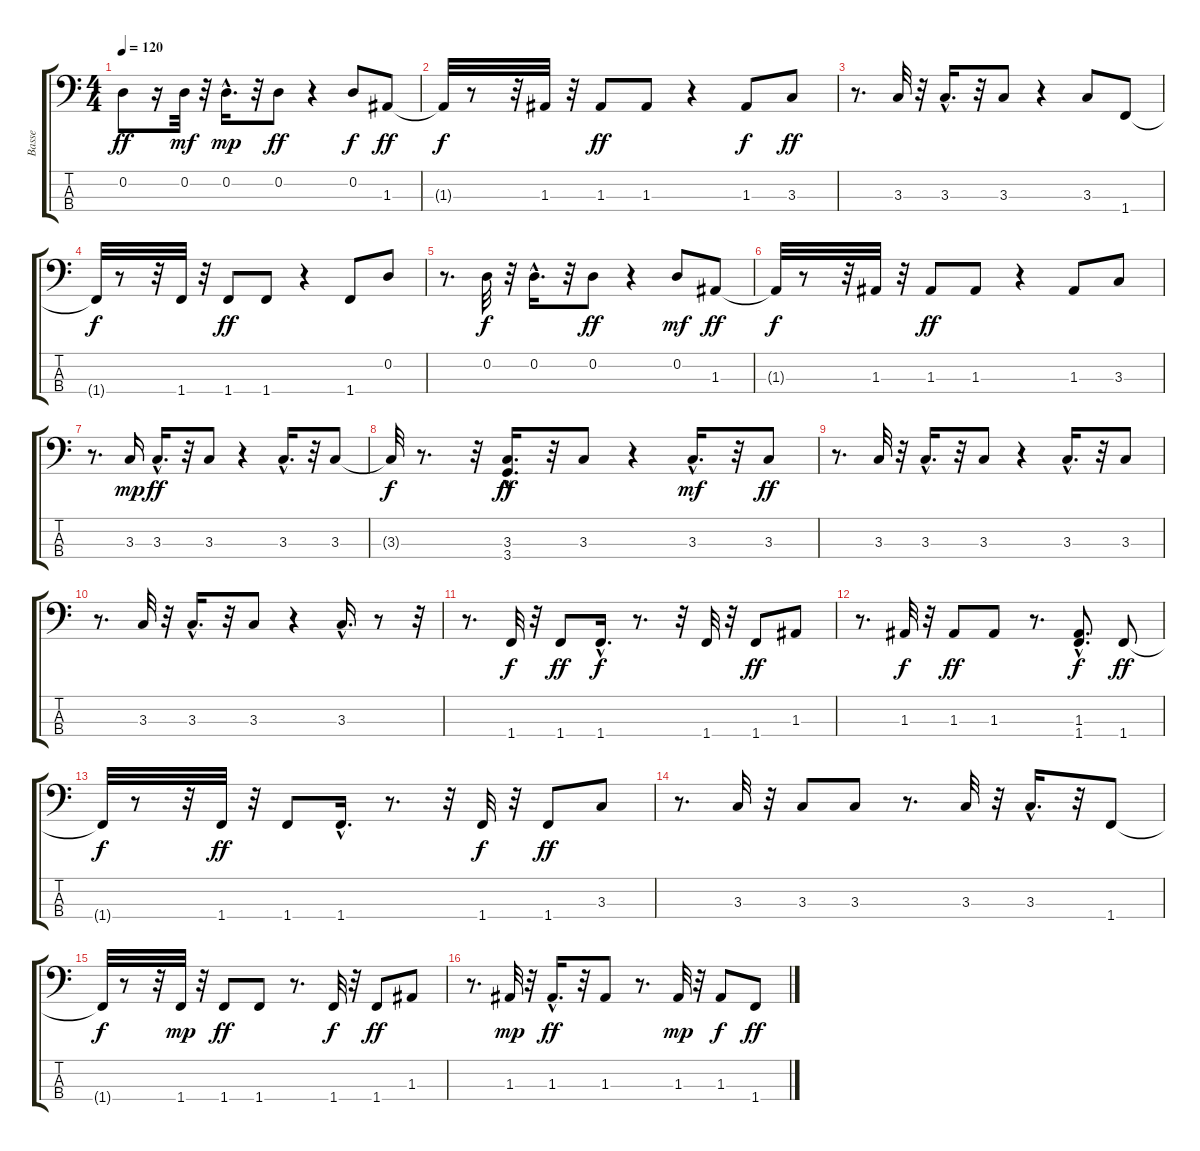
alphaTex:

\track ("Basse" "Basse") {instrument electricbassfinger}
\staff {score tabs}
\tuning (G2 D2 A1 E1) {hide}
\ts (4 4)
\tempo 120
\clef f4
\ks c
0.2.8{dy ff} r.16 0.2.32{dy mf} r.32 0.2{hac}.16{d dy mp} r.32 0.2.8{dy ff} r.4 0.2.8{dy f} 1.3.8{dy ff} |
1.3{t}.32{dy f} r.8 r.32 1.3.32 r.32 1.3.8{dy ff} 1.3.8 r.4 1.3.8{dy f} 3.3.8{dy ff} |
r.8{d} 3.3.32 r.32 3.3{hac}.16{d} r.32 3.3.8 r.4 3.3.8 1.4.8 |
1.4{t}.32{dy f} r.8 r.32 1.4.32 r.32 1.4.8{dy ff} 1.4.8 r.4 1.4.8 0.2.8 |
r.8{d} 0.2.32{dy f} r.32 0.2{hac}.16{d} r.32 0.2.8{dy ff} r.4 0.2.8{dy mf} 1.3.8{dy ff} |
1.3{t}.32{dy f} r.8 r.32 1.3.32 r.32 1.3.8{dy ff} 1.3.8 r.4 1.3.8 3.3.8 |
r.8{d} 3.3.16{dy mp} 3.3{hac}.16{d dy ff} r.32 3.3.8 r.4 3.3{hac}.16{d} r.32 3.3.8 |
3.3{t}.32{dy f} r.8{d} r.32 (3.3 3.4{hac}).16{d dy ff} r.32 3.3.8 r.4 3.3{hac}.16{d dy mf} r.32 3.3.8{dy ff} |
r.8{d} 3.3.32 r.32 3.3{hac}.16{d} r.32 3.3.8 r.4 3.3{hac}.16{d} r.32 3.3.8 |
r.8{d} 3.3.32 r.32 3.3{hac}.16{d} r.32 3.3.8 r.4 3.3{hac}.16{d} r.8 r.32 |
r.8{d} 1.4.32{dy f} r.32 1.4.8{dy ff} 1.4{hac}.16{d dy f} r.8{d} r.32 1.4.32 r.32 1.4.8{dy ff} 1.3.8 |
r.8{d} 1.3.32{dy f} r.32 1.3.8{dy ff} 1.3.8 r.8{d} (1.3{hac} 1.4).8{d dy f} 1.4.8{dy ff} |
1.4{t}.32{dy f} r.8 r.32 1.4.32{dy ff} r.32 1.4.8 1.4{hac}.16{d} r.8{d} r.32 1.4.32{dy f} r.32 1.4.8{dy ff} 3.3.8 |
r.8{d} 3.3.32 r.32 3.3.8 3.3.8 r.8{d} 3.3.32 r.32 3.3{hac}.16{d} r.32 1.4.8 |
1.4{t}.32{dy f} r.8 r.32 1.4.32{dy mp} r.32 1.4.8{dy ff} 1.4.8 r.8{d} 1.4.32{dy f} r.32 1.4.8{dy ff} 1.3.8 |
r.8{d} 1.3.32{dy mp} r.32 1.3{hac}.16{d dy ff} r.32 1.3.8 r.8{d} 1.3.32{dy mp} r.32 1.3.8{dy f} 1.4.8{dy ff}
